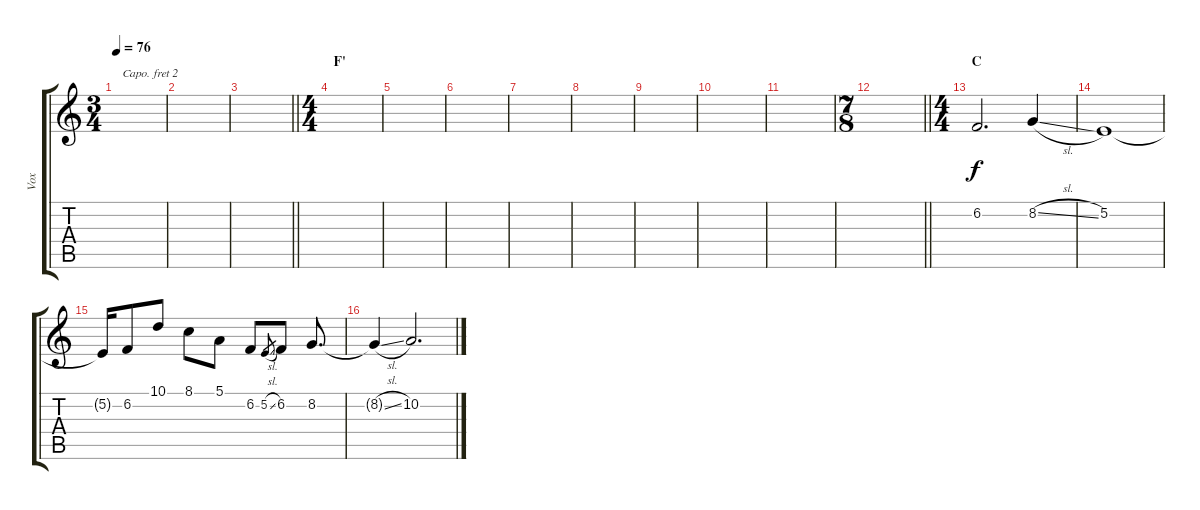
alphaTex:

\track ("Vox" "Vox") {instrument lead2sawtooth}
\staff {score tabs}
\capo 2
\tuning (D4 A3 F3 C3 G2 C2) {hide}
\ts (3 4)
\tempo 76
\clef g2
\ks c
|
|
\barLineRight lightlight
|
\ts (4 4)
\section ("" "F'")
|
|
|
|
|
|
|
|
\ts (7 8)
\barLineRight lightlight
|
\ts (4 4)
\section ("" "C")
6.2.2{d dy f} 8.2{sl}.4 |
5.2.1 |
5.2{t}.16 6.2.8 10.1.8 8.1.8 5.1.8 6.2.8 5.2{sl}.8{gr} 6.2.8 8.2.8{d} |
8.2{sl t}.4 10.2{sl}.2{d}
